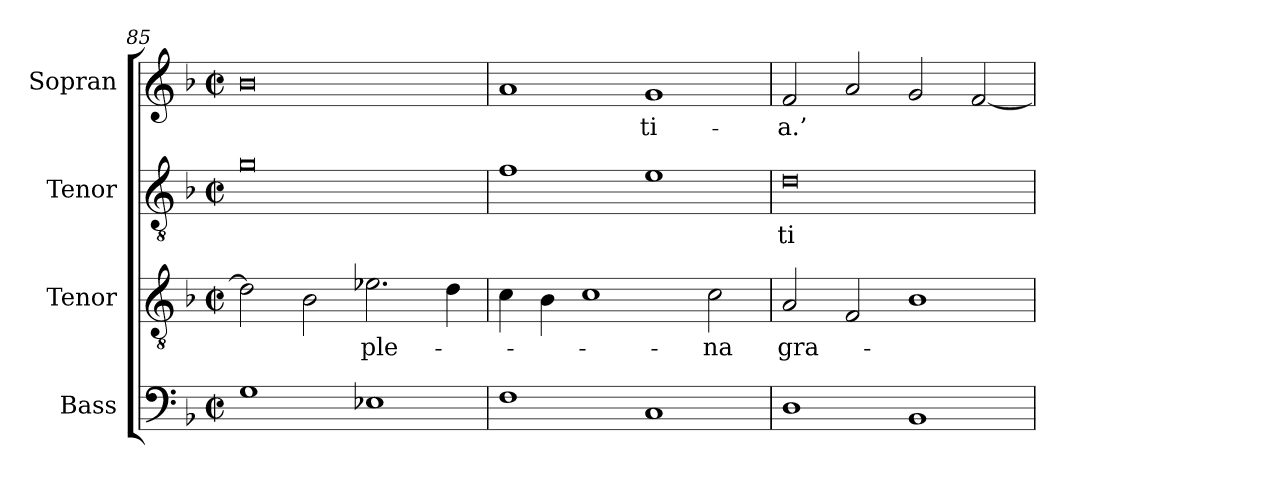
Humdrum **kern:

**kern	**kern	**text	**kern	**text	**kern	**text
*part4	*part3	*part3	*part2	*part2	*part1	*part1
*staff4	*staff3	*staff3	*staff2	*staff2	*staff1	*staff1
*I"Bass	*I"Tenor	*	*I"Tenor	*	*I"Sopran	*
*	*I'Tenor	*	*	*	*	*
*clefF4	*clefGv2	*	*clefGv2	*	*clefG2	*
*	*ITrd7c12	*	*ITrd7c12	*	*	*
*k[b-]	*k[b-]	*	*k[b-]	*	*k[b-]	*
*d:	*d:	*	*d:	*	*d:	*
*M2/2	*M2/2	*	*M2/2	*	*M2/2	*
*met(c|)	*met(c|)	*	*met(c|)	*	*met(c|)	*
=85	=85	=85	=85	=85	=85	=85
1Gi	2Di\]	.	0Gi	.	0b-i	.
.	2BB-i\	.	.	.	.	.
!	!	!LO:LY:b:color=#000000	!	!	!	!
1E-Xi	2.E-Xi\	ple-	.	.	.	.
.	4Di\	.	.	.	.	.
=86	=86	=86	=86	=86	=86	=86
1Fi	4Ci\	.	1Fi	.	1ai	.
.	4BB-i\	.	.	.	.	.
.	1Ci	.	.	.	.	.
!	!	!	!	!	!	!LO:LY:b:color=#000000
1Ci	.	.	1Ei	.	1gi	-ti-
!	!	!LO:LY:b:color=#000000	!	!	!	!
.	2Ci\	-na	.	.	.	.
=87	=87	=87	=87	=87	=87	=87
!	!	!LO:LY:b:color=#000000	!	!	!	!
!	!	!	!	!LO:LY:b:color=#000000	!	!
!	!	!	!	!	!	!LO:LY:b:color=#000000
1Di	2AAi/	gra-	0Di	-ti-	2fi/	-a.’
.	2FFi/	.	.	.	2ai/	.
1BB-i	1BB-i	.	.	.	2gi/	.
.	.	.	.	.	[<2fi/	.
=	=	=	=	=	=	=
*-	*-	*-	*-	*-	*-	*-
